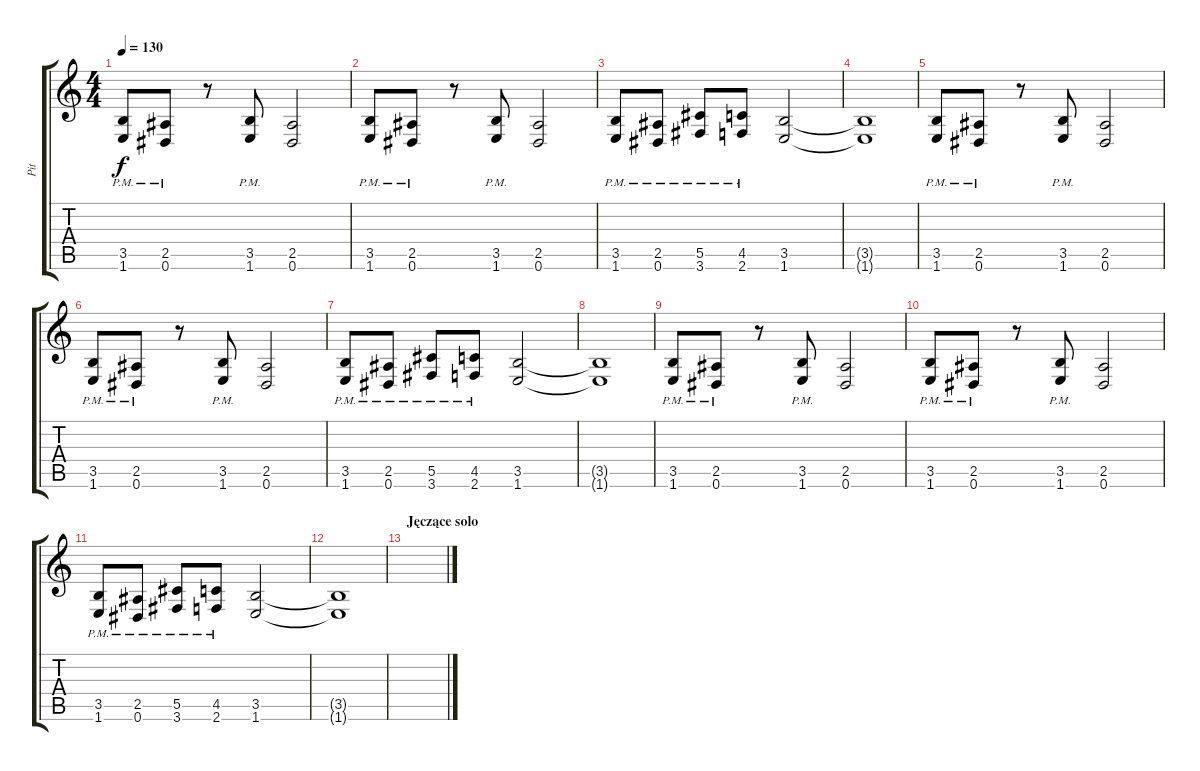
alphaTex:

\track ("Pit" "Pit") {instrument overdrivenguitar}
\staff {score tabs}
\tuning (Eb4 Bb3 Gb3 Db3 Ab2 Eb2) {hide}
\ts (4 4)
\tempo 130
\clef g2
\ks c
(3.5{pm} 1.6{pm}).8{dy f} (2.5{pm} 0.6{pm}).8 r.8 (3.5{pm} 1.6{pm}).8 (2.5 0.6).2 |
(3.5{pm} 1.6{pm}).8 (2.5{pm} 0.6{pm}).8 r.8 (3.5{pm} 1.6{pm}).8 (2.5 0.6).2 |
(3.5{pm} 1.6{pm}).8{balance 2} (2.5{pm} 0.6{pm}).8 (5.5{pm} 3.6{pm}).8 (4.5{pm} 2.6{pm}).8 (3.5 1.6).2 |
(3.5{t} 1.6{t}).1 |
(3.5{pm} 1.6{pm}).8 (2.5{pm} 0.6{pm}).8 r.8 (3.5{pm} 1.6{pm}).8 (2.5 0.6).2 |
(3.5{pm} 1.6{pm}).8 (2.5{pm} 0.6{pm}).8 r.8 (3.5{pm} 1.6{pm}).8 (2.5 0.6).2 |
(3.5{pm} 1.6{pm}).8{balance 2} (2.5{pm} 0.6{pm}).8 (5.5{pm} 3.6{pm}).8 (4.5{pm} 2.6{pm}).8 (3.5 1.6).2 |
(3.5{t} 1.6{t}).1 |
(3.5{pm} 1.6{pm}).8 (2.5{pm} 0.6{pm}).8 r.8 (3.5{pm} 1.6{pm}).8 (2.5 0.6).2 |
(3.5{pm} 1.6{pm}).8 (2.5{pm} 0.6{pm}).8 r.8 (3.5{pm} 1.6{pm}).8 (2.5 0.6).2 |
(3.5{pm} 1.6{pm}).8{balance 2} (2.5{pm} 0.6{pm}).8 (5.5{pm} 3.6{pm}).8 (4.5{pm} 2.6{pm}).8 (3.5 1.6).2 |
(3.5{t} 1.6{t}).1 |
\section ("" "Jęczące solo")
